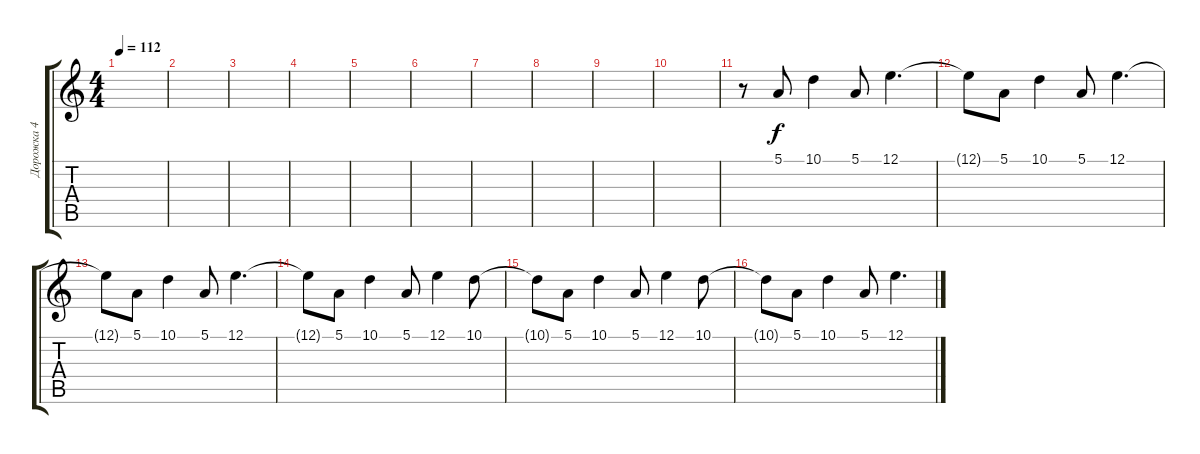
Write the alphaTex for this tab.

\track ("Дорожка 4" "Дорожка 4") {instrument vibraphone}
\staff {score tabs}
\tuning (E4 B3 G3 D3 A2 E2) {hide}
\ts (4 4)
\tempo 112
\clef g2
\ks c
|
|
|
|
|
|
|
|
|
|
r.8 5.1.8 10.1.4 5.1.8 12.1.4{d} |
12.1{t}.8 5.1.8 10.1.4 5.1.8 12.1.4{d} |
12.1{t}.8 5.1.8 10.1.4 5.1.8 12.1.4{d} |
12.1{t}.8 5.1.8 10.1.4 5.1.8 12.1.4 10.1.8 |
10.1{t}.8 5.1.8 10.1.4 5.1.8 12.1.4 10.1.8 |
10.1{t}.8 5.1.8 10.1.4 5.1.8 12.1.4{d}
